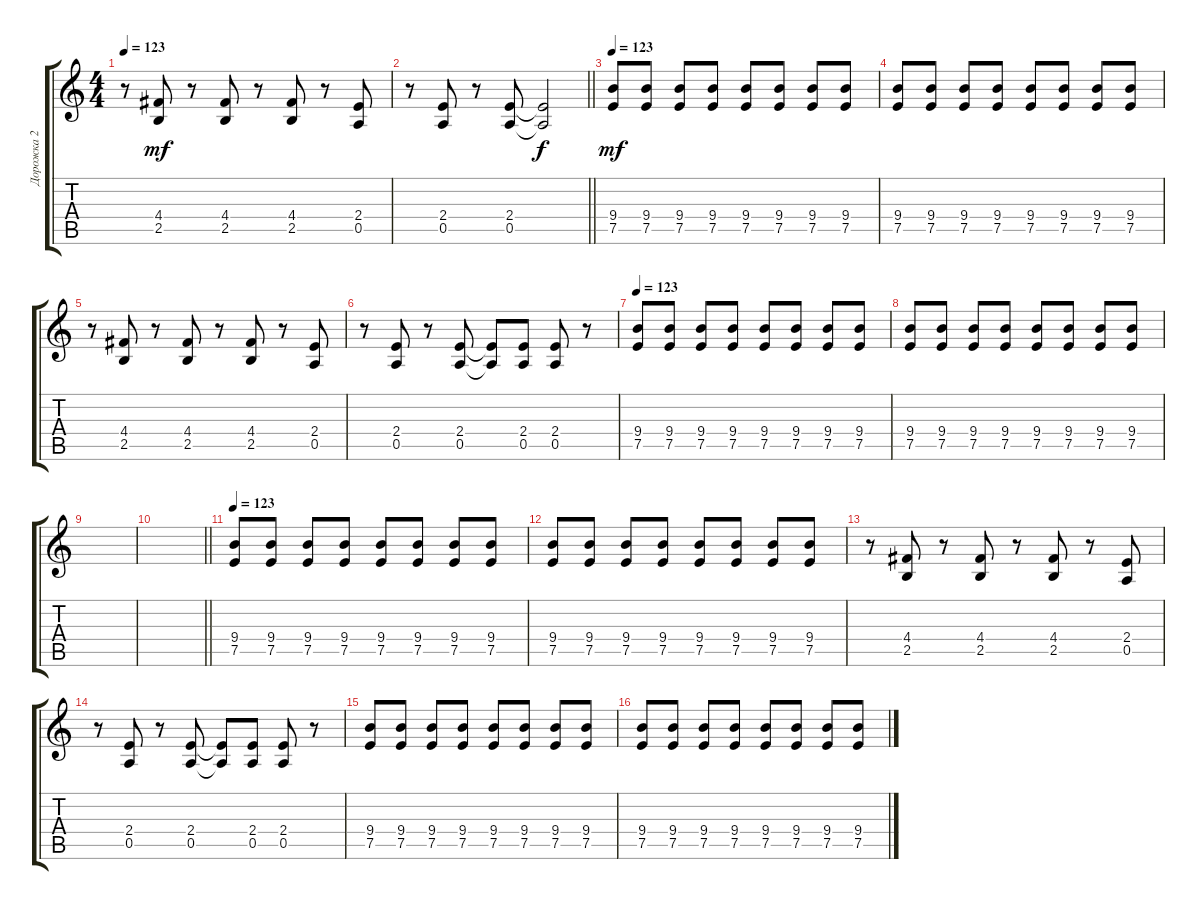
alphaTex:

\track ("Дорожка 2" "Дорожка 2") {instrument electricguitarclean}
\staff {score tabs}
\tuning (E4 B3 G3 D3 A2 E2) {hide}
\ts (4 4)
\tempo 123
\clef g2
\ks c
r.8{dy mf} (4.4 2.5).8 r.8 (4.4 2.5).8 r.8 (4.4 2.5).8 r.8 (2.4 0.5).8 |
\barLineRight lightlight
r.8 (2.4 0.5).8 r.8 (2.4 0.5).8 (2.4{t} 0.5{t}).2{dy f} |
\tempo 123
(9.4 7.5).8{dy mf} (9.4 7.5).8 (9.4 7.5).8 (9.4 7.5).8 (9.4 7.5).8 (9.4 7.5).8 (9.4 7.5).8 (9.4 7.5).8 |
(9.4 7.5).8 (9.4 7.5).8 (9.4 7.5).8 (9.4 7.5).8 (9.4 7.5).8 (9.4 7.5).8 (9.4 7.5).8 (9.4 7.5).8 |
r.8 (4.4 2.5).8 r.8 (4.4 2.5).8 r.8 (4.4 2.5).8 r.8 (2.4 0.5).8 |
r.8 (2.4 0.5).8 r.8 (2.4 0.5).8 (2.4{t} 0.5{t}).8 (2.4 0.5).8 (2.4 0.5).8 r.8 |
\tempo 123
(9.4 7.5).8 (9.4 7.5).8 (9.4 7.5).8 (9.4 7.5).8 (9.4 7.5).8 (9.4 7.5).8 (9.4 7.5).8 (9.4 7.5).8 |
(9.4 7.5).8 (9.4 7.5).8 (9.4 7.5).8 (9.4 7.5).8 (9.4 7.5).8 (9.4 7.5).8 (9.4 7.5).8 (9.4 7.5).8 |
|
\barLineRight lightlight
|
\tempo 123
(9.4 7.5).8 (9.4 7.5).8 (9.4 7.5).8 (9.4 7.5).8 (9.4 7.5).8 (9.4 7.5).8 (9.4 7.5).8 (9.4 7.5).8 |
(9.4 7.5).8 (9.4 7.5).8 (9.4 7.5).8 (9.4 7.5).8 (9.4 7.5).8 (9.4 7.5).8 (9.4 7.5).8 (9.4 7.5).8 |
r.8 (4.4 2.5).8 r.8 (4.4 2.5).8 r.8 (4.4 2.5).8 r.8 (2.4 0.5).8 |
r.8 (2.4 0.5).8 r.8 (2.4 0.5).8 (2.4{t} 0.5{t}).8 (2.4 0.5).8 (2.4 0.5).8 r.8 |
(9.4 7.5).8 (9.4 7.5).8 (9.4 7.5).8 (9.4 7.5).8 (9.4 7.5).8 (9.4 7.5).8 (9.4 7.5).8 (9.4 7.5).8 |
(9.4 7.5).8 (9.4 7.5).8 (9.4 7.5).8 (9.4 7.5).8 (9.4 7.5).8 (9.4 7.5).8 (9.4 7.5).8 (9.4 7.5).8
